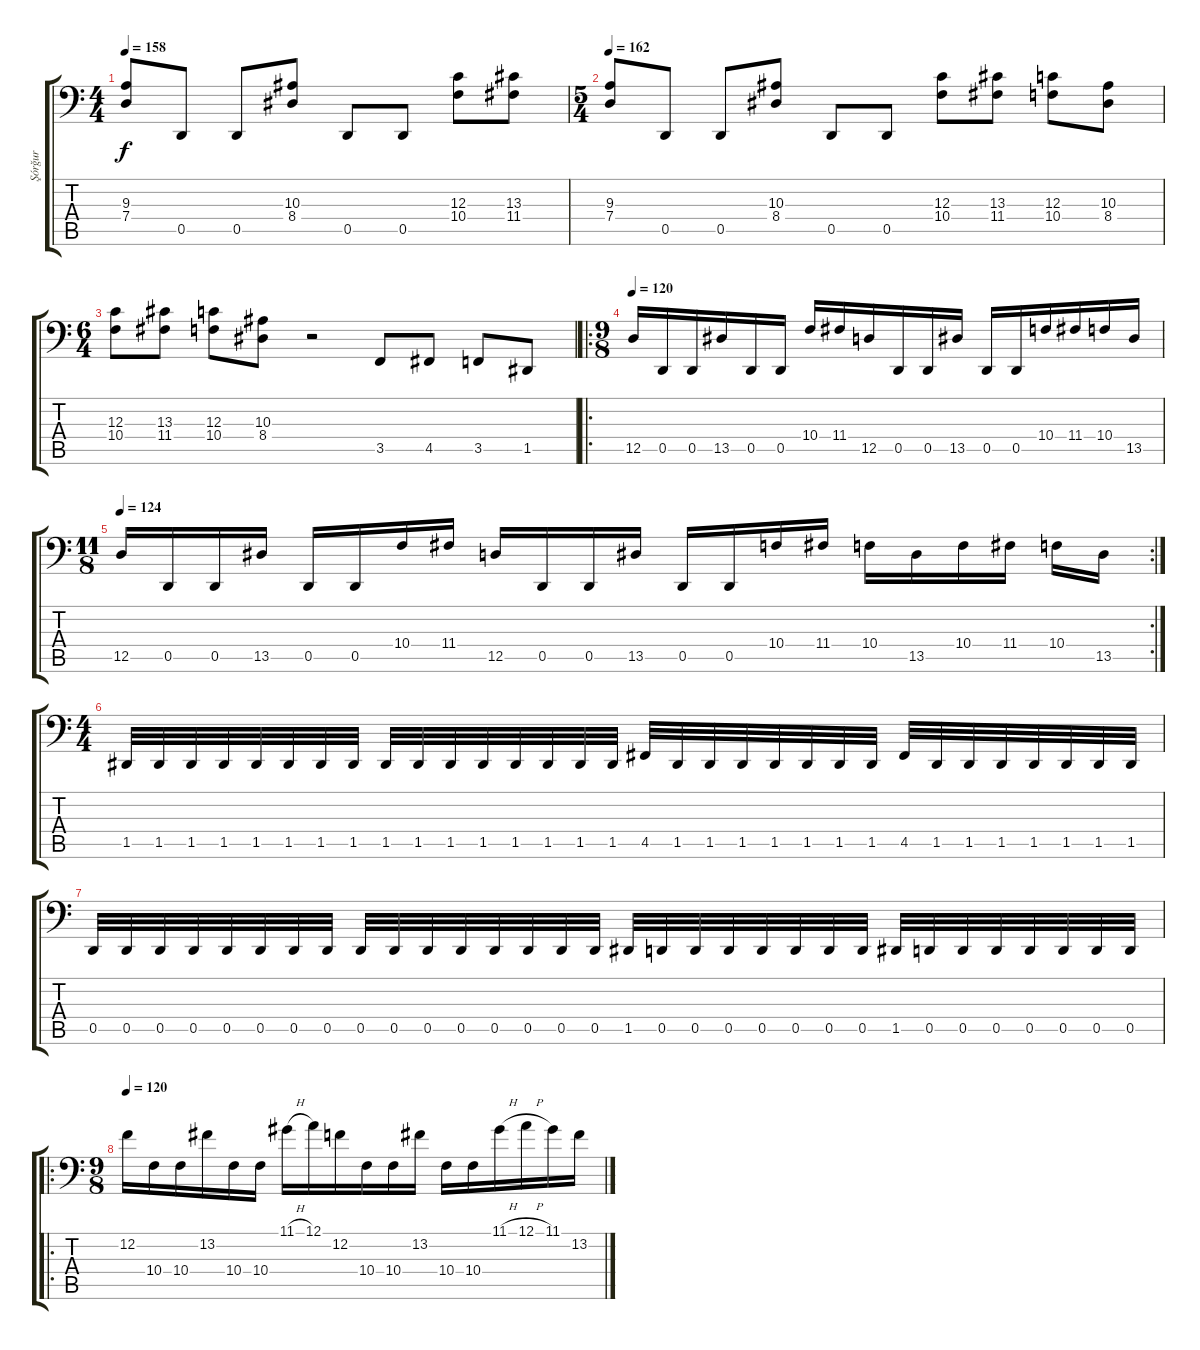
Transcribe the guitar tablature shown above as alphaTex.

\track ("Şórğur" "Şórğur") {instrument distortionguitar}
\staff {score tabs}
\tuning (A2 F2 C2 G1 D1 A0) {hide}
\ts (4 4)
\tempo 158
\clef f4
\ks c
(9.3 7.4).8{dy f} 0.5.8 0.5.8 (10.3 8.4).8 0.5.8 0.5.8 (12.3 10.4).8 (13.3 11.4).8 |
\ts (5 4)
\tempo 162
(9.3 7.4).8 0.5.8 0.5.8 (10.3 8.4).8 0.5.8 0.5.8 (12.3 10.4).8 (13.3 11.4).8 (12.3 10.4).8 (10.3 8.4).8 |
\ts (6 4)
(12.3 10.4).8 (13.3 11.4).8 (12.3 10.4).8 (10.3 8.4).8 r.2 3.5.8 4.5.8 3.5.8 1.5.8 |
\ro
\ts (9 8)
\tempo 124
\tempo 120
12.5.16 0.5.16 0.5.16 13.5.16 0.5.16 0.5.16 10.4.16 11.4.16 12.5.16 0.5.16 0.5.16 13.5.16 0.5.16 0.5.16 10.4.16 11.4.16 10.4.16 13.5.16 |
\rc 2
\ts (11 8)
\tempo 124
12.5.16 0.5.16 0.5.16 13.5.16 0.5.16 0.5.16 10.4.16 11.4.16 12.5.16 0.5.16 0.5.16 13.5.16 0.5.16 0.5.16 10.4.16 11.4.16 10.4.16 13.5.16 10.4.16 11.4.16 10.4.16 13.5.16 |
\ts (4 4)
1.5.32 1.5.32 1.5.32 1.5.32 1.5.32 1.5.32 1.5.32 1.5.32 1.5.32 1.5.32 1.5.32 1.5.32 1.5.32 1.5.32 1.5.32 1.5.32 4.5.32 1.5.32 1.5.32 1.5.32 1.5.32 1.5.32 1.5.32 1.5.32 4.5.32 1.5.32 1.5.32 1.5.32 1.5.32 1.5.32 1.5.32 1.5.32 |
0.5.32 0.5.32 0.5.32 0.5.32 0.5.32 0.5.32 0.5.32 0.5.32 0.5.32 0.5.32 0.5.32 0.5.32 0.5.32 0.5.32 0.5.32 0.5.32 1.5.32 0.5.32 0.5.32 0.5.32 0.5.32 0.5.32 0.5.32 0.5.32 1.5.32 0.5.32 0.5.32 0.5.32 0.5.32 0.5.32 0.5.32 0.5.32 |
\ro
\ts (9 8)
\tempo 124
\tempo 120
12.2.16 10.4.16 10.4.16 13.2.16 10.4.16 10.4.16 11.1{h}.16 12.1.16 12.2.16 10.4.16 10.4.16 13.2.16 10.4.16 10.4.16 11.1{h}.16 12.1{h}.16 11.1.16 13.2.16
